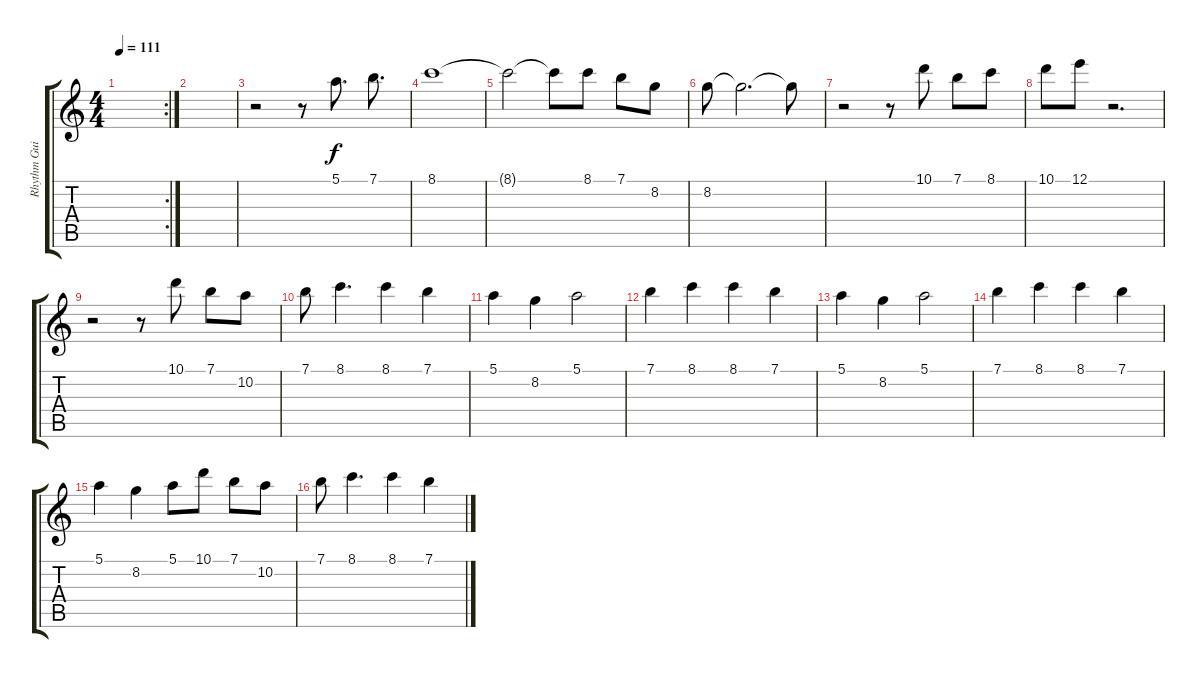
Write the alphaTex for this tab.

\track ("Rhythm Guitar (2)" "Rhythm Gui") {instrument acousticguitarsteel}
\staff {score tabs}
\tuning (E4 B3 G3 D3 A2 E2) {hide}
\rc 2
\ts (4 4)
\tempo 111
\clef g2
\ks c
|
|
r.2 r.8 5.1.8{d} 7.1.8{d} |
8.1.1 |
8.1{t}.2 8.1{t}.8 8.1.8 7.1.8 8.2.8 |
8.2.8 8.2{t}.2{d} 8.2{t}.8 |
r.2 r.8 10.1.8 7.1.8 8.1.8 |
10.1.8 12.1.8 r.2{d} |
r.2 r.8 10.1.8 7.1.8 10.2.8 |
7.1.8 8.1.4{d} 8.1.4 7.1.4 |
5.1.4 8.2.4 5.1.2 |
7.1.4 8.1.4 8.1.4 7.1.4 |
5.1.4 8.2.4 5.1.2 |
7.1.4 8.1.4 8.1.4 7.1.4 |
5.1.4 8.2.4 5.1.8 10.1.8 7.1.8 10.2.8 |
7.1.8 8.1.4{d} 8.1.4 7.1.4
